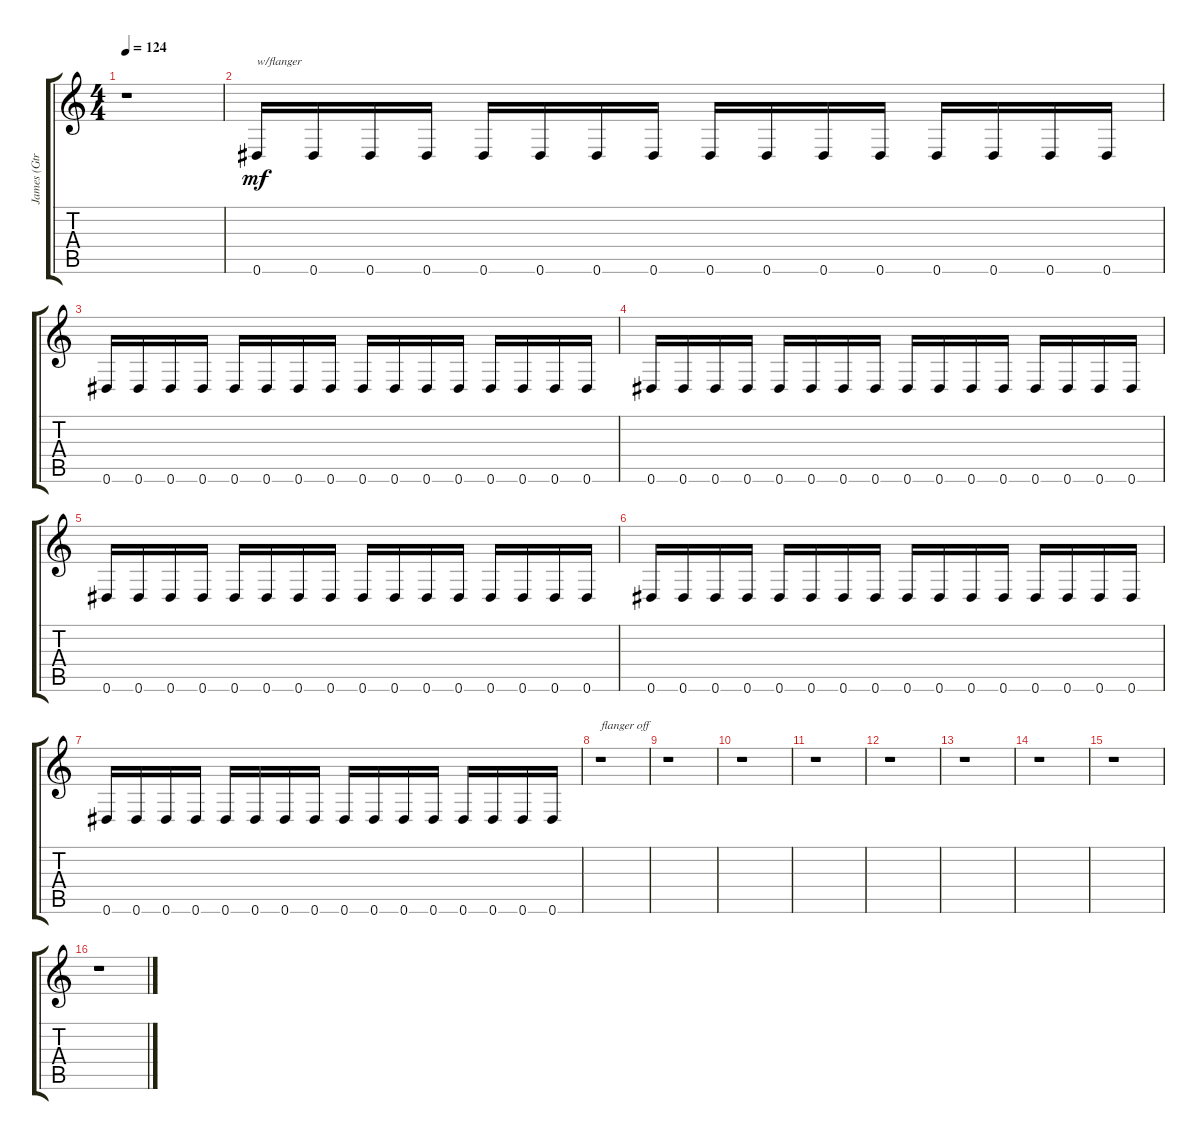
\track ("James (Gtr. 2)" "James (Gtr") {instrument overdrivenguitar}
\staff {score tabs}
\tuning (Eb4 Bb3 Gb3 Db3 Ab2 Eb2) {hide}
\ts (4 4)
\tempo 124
\clef g2
\ks c
r.1{dy mf instrument overdrivenguitar} |
0.6.16{txt "w/flanger"} 0.6.16 0.6.16 0.6.16 0.6.16 0.6.16 0.6.16 0.6.16 0.6.16 0.6.16 0.6.16 0.6.16 0.6.16 0.6.16 0.6.16 0.6.16 |
0.6.16 0.6.16 0.6.16 0.6.16 0.6.16 0.6.16 0.6.16 0.6.16 0.6.16 0.6.16 0.6.16 0.6.16 0.6.16 0.6.16 0.6.16 0.6.16 |
0.6.16 0.6.16 0.6.16 0.6.16 0.6.16 0.6.16 0.6.16 0.6.16 0.6.16 0.6.16 0.6.16 0.6.16 0.6.16 0.6.16 0.6.16 0.6.16 |
0.6.16 0.6.16 0.6.16 0.6.16 0.6.16 0.6.16 0.6.16 0.6.16 0.6.16 0.6.16 0.6.16 0.6.16 0.6.16 0.6.16 0.6.16 0.6.16 |
0.6.16 0.6.16 0.6.16 0.6.16 0.6.16 0.6.16 0.6.16 0.6.16 0.6.16 0.6.16 0.6.16 0.6.16 0.6.16 0.6.16 0.6.16 0.6.16 |
0.6.16 0.6.16 0.6.16 0.6.16 0.6.16 0.6.16 0.6.16 0.6.16 0.6.16 0.6.16 0.6.16 0.6.16 0.6.16 0.6.16 0.6.16 0.6.16 |
r.1{txt "flanger off"} |
r.1 |
r.1 |
r.1 |
r.1 |
r.1 |
r.1 |
r.1 |
r.1
